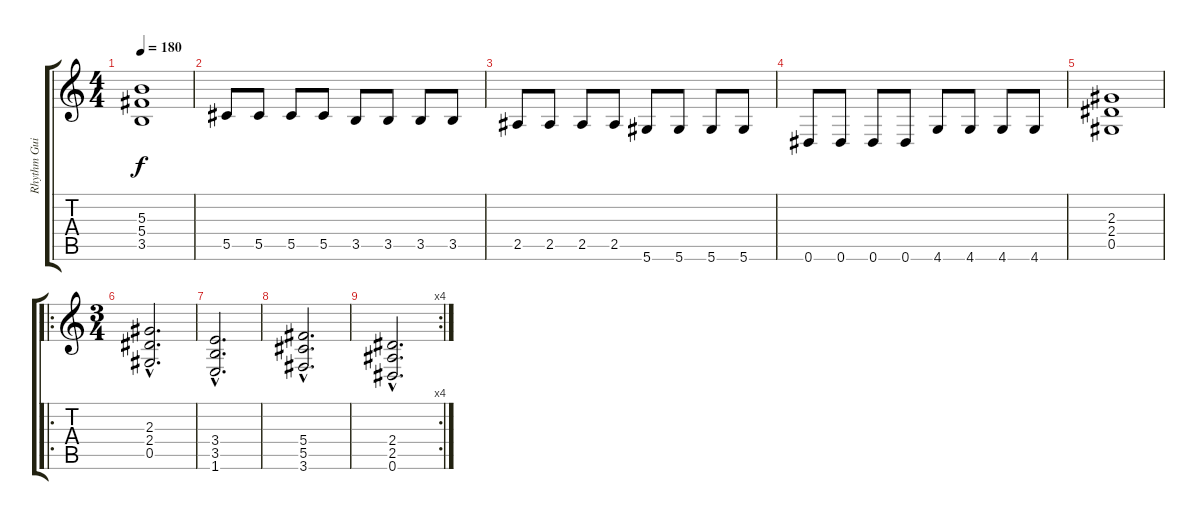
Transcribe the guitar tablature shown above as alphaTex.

\track ("Rhythm Guitar" "Rhythm Gui") {instrument distortionguitar}
\staff {score tabs}
\tuning (Eb4 Bb3 Gb3 Db3 Ab2 Eb2) {hide}
\ts (4 4)
\tempo 180
\clef g2
\ks c
(5.3{t} 5.4{t} 3.5{t}).1{dy f} |
5.5.8 5.5.8 5.5.8 5.5.8 3.5.8 3.5.8 3.5.8 3.5.8 |
2.5.8 2.5.8 2.5.8 2.5.8 5.6.8 5.6.8 5.6.8 5.6.8 |
0.6.8 0.6.8 0.6.8 0.6.8 4.6.8 4.6.8 4.6.8 4.6.8 |
(2.3 2.4 0.5).1 |
\ro
\ts (3 4)
(2.3{hac} 2.4{hac} 0.5{hac}).2{d} |
(3.4{hac} 3.5{hac} 1.6{hac}).2{d} |
(5.4{hac} 5.5{hac} 3.6{hac}).2{d} |
\rc 4
(2.4{hac} 2.5{hac} 0.6{hac}).2{d}
